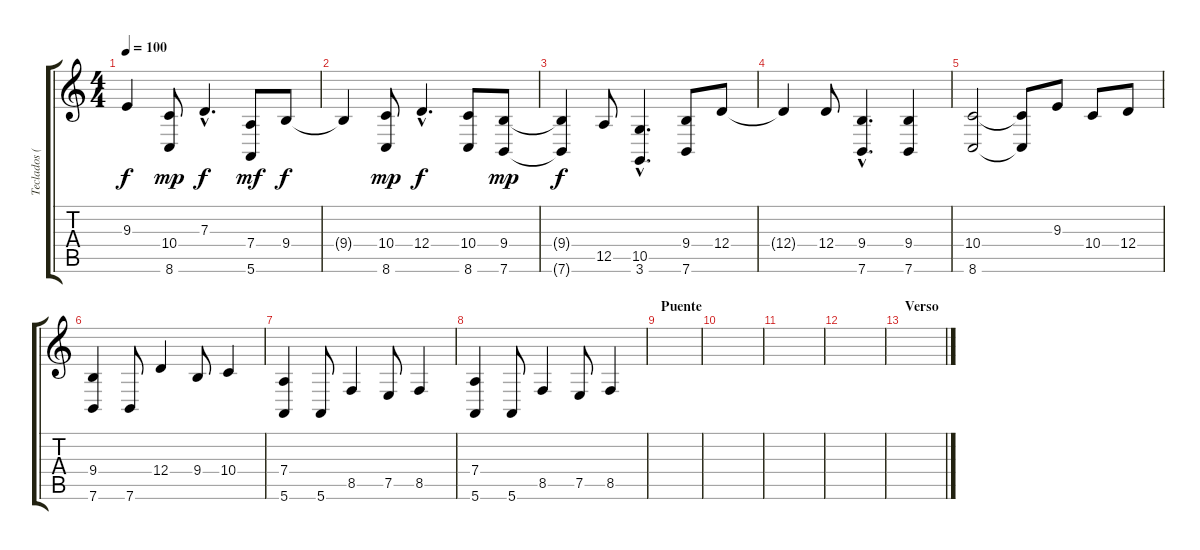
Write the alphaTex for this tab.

\track ("Teclados (Solos)" "Teclados (") {instrument electricgrandpiano}
\staff {score tabs}
\tuning (E4 B3 G3 D3 A2 E2) {hide}
\ts (4 4)
\tempo 100
\clef g2
\ks c
9.3.4{dy f} (10.4 8.6).8{dy mp} 7.3{hac}.4{d dy f} (7.4 5.6).8{dy mf} 9.4.8{dy f} |
9.4{t}.4 (10.4 8.6).8{dy mp} 12.4{hac}.4{d dy f} (10.4 8.6).8 (9.4 7.6).8{dy mp} |
(9.4{t} 7.6{t}).4{dy f} 12.5.8 (10.5{hac} 3.6{hac}).4{d} (9.4 7.6).8 12.4.8 |
12.4{t}.4 12.4.8 (9.4{hac} 7.6{hac}).4{d} (9.4 7.6).4 |
(10.4 8.6).2 (10.4{t} 8.6{t}).8 9.3.8 10.4.8 12.4.8 |
(9.4 7.6).4 7.6.8 12.4.4 9.4.8 10.4.4 |
(7.4 5.6).4 5.6.8 8.5.4 7.5.8 8.5.4 |
(7.4 5.6).4 5.6.8 8.5.4 7.5.8 8.5.4 |
\section ("" "Puente")
|
|
|
|
\section ("" "Verso")
